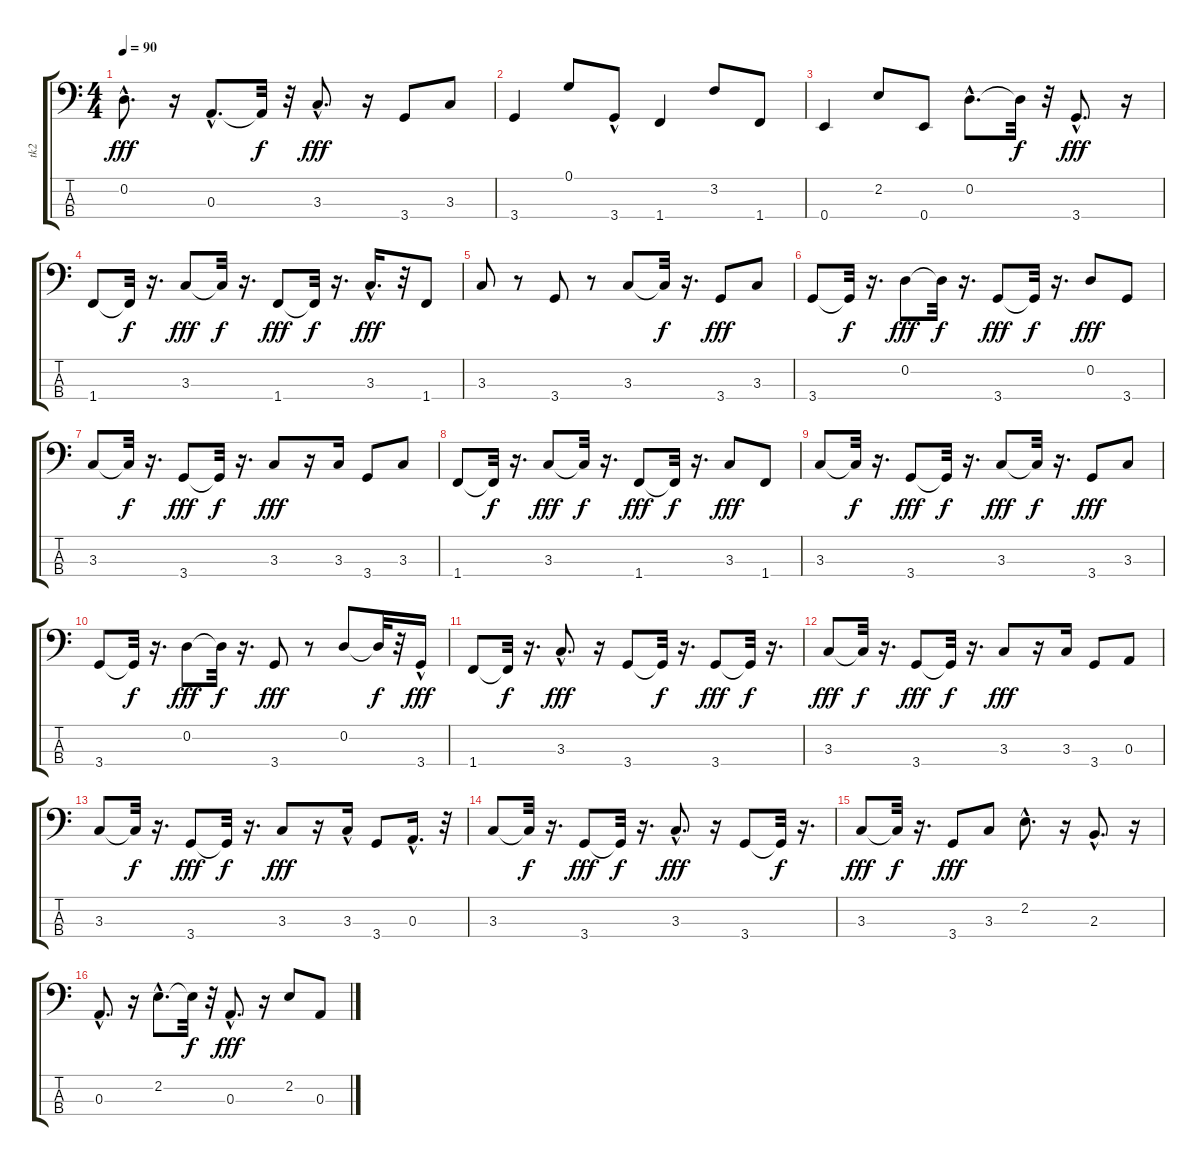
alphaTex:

\track ("tk2" "tk2") {instrument electricbassfinger}
\staff {score tabs}
\tuning (G2 D2 A1 E1) {hide}
\ts (4 4)
\tempo 90
\clef f4
\ks c
0.2{hac}.8{d dy fff} r.16 0.3{hac}.8{d} 0.3{t}.32{dy f} r.32 3.3{hac}.8{d dy fff} r.16 3.4.8 3.3.8 |
3.4.4 0.1.8 3.4{hac}.8 1.4.4 3.2.8 1.4.8 |
0.4.4 2.2.8 0.4.8 0.2{hac}.8{d} 0.2{t}.32{dy f} r.32 3.4{hac}.8{d dy fff} r.16 |
1.4.8 1.4{t}.32{dy f} r.16{d} 3.3.8{dy fff} 3.3{t}.32{dy f} r.16{d} 1.4.8{dy fff} 1.4{t}.32{dy f} r.16{d} 3.3{hac}.16{d dy fff} r.32 1.4.8 |
3.3.8 r.8 3.4.8 r.8 3.3.8 3.3{t}.32{dy f} r.16{d} 3.4.8{dy fff} 3.3.8 |
3.4.8 3.4{t}.32{dy f} r.16{d} 0.2.8{dy fff} 0.2{t}.32{dy f} r.16{d} 3.4.8{dy fff} 3.4{t}.32{dy f} r.16{d} 0.2.8{dy fff} 3.4.8 |
3.3.8 3.3{t}.32{dy f} r.16{d} 3.4.8{dy fff} 3.4{t}.32{dy f} r.16{d} 3.3.8{dy fff} r.16 3.3.16 3.4.8 3.3.8 |
1.4.8 1.4{t}.32{dy f} r.16{d} 3.3.8{dy fff} 3.3{t}.32{dy f} r.16{d} 1.4.8{dy fff} 1.4{t}.32{dy f} r.16{d} 3.3.8{dy fff} 1.4.8 |
3.3.8 3.3{t}.32{dy f} r.16{d} 3.4.8{dy fff} 3.4{t}.32{dy f} r.16{d} 3.3.8{dy fff} 3.3{t}.32{dy f} r.16{d} 3.4.8{dy fff} 3.3.8 |
3.4.8 3.4{t}.32{dy f} r.16{d} 0.2.8{dy fff} 0.2{t}.32{dy f} r.16{d} 3.4.8{dy fff} r.8 0.2.8 0.2{t}.32{dy f} r.32 3.4{hac}.16{dy fff} |
1.4.8 1.4{t}.32{dy f} r.16{d} 3.3{hac}.8{d dy fff} r.16 3.4.8 3.4{t}.32{dy f} r.16{d} 3.4.8{dy fff} 3.4{t}.32{dy f} r.16{d} |
3.3.8{dy fff} 3.3{t}.32{dy f} r.16{d} 3.4.8{dy fff} 3.4{t}.32{dy f} r.16{d} 3.3.8{dy fff} r.16 3.3.16 3.4.8 0.3.8 |
3.3.8 3.3{t}.32{dy f} r.16{d} 3.4.8{dy fff} 3.4{t}.32{dy f} r.16{d} 3.3.8{dy fff} r.16 3.3{hac}.16 3.4.8 0.3{hac}.16{d} r.32 |
3.3.8 3.3{t}.32{dy f} r.16{d} 3.4.8{dy fff} 3.4{t}.32{dy f} r.16{d} 3.3{hac}.8{d dy fff} r.16 3.4.8 3.4{t}.32{dy f} r.16{d} |
3.3.8{dy fff} 3.3{t}.32{dy f} r.16{d} 3.4.8{dy fff} 3.3.8 2.2{hac}.8{d} r.16 2.3{hac}.8{d} r.16 |
0.3{hac}.8{d} r.16 2.2{hac}.8{d} 2.2{t}.32{dy f} r.32 0.3{hac}.8{d dy fff} r.16 2.2.8 0.3.8
